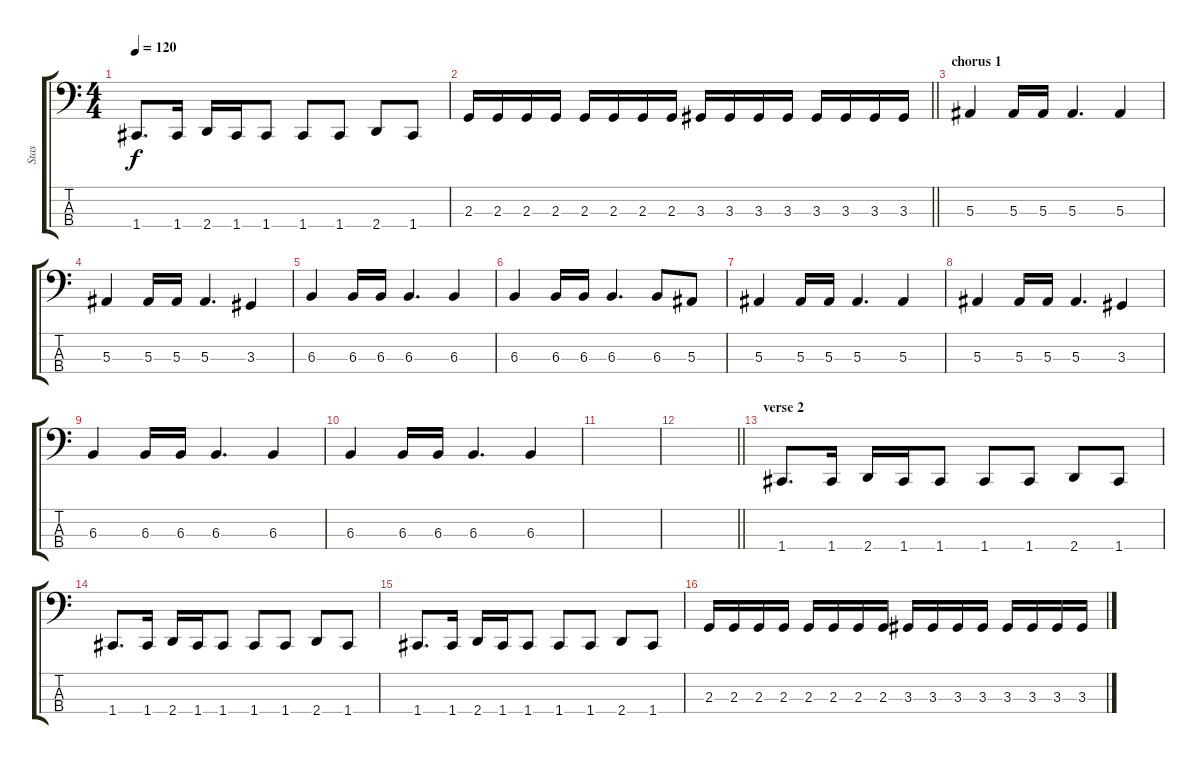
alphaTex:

\track ("Stas" "Stas") {instrument electricbasspick}
\staff {score tabs}
\tuning (Eb2 Bb1 F1 C1) {hide}
\ts (4 4)
\tempo 120
\clef f4
\ks c
1.4.8{d dy f} 1.4.16 2.4.16 1.4.16 1.4.8 1.4.8 1.4.8 2.4.8 1.4.8 |
\barLineRight lightlight
2.3.16 2.3.16 2.3.16 2.3.16 2.3.16 2.3.16 2.3.16 2.3.16 3.3.16 3.3.16 3.3.16 3.3.16 3.3.16 3.3.16 3.3.16 3.3.16 |
\section ("" "chorus 1")
5.3.4 5.3.16 5.3.16 5.3.4{d} 5.3.4 |
5.3.4 5.3.16 5.3.16 5.3.4{d} 3.3.4 |
6.3.4 6.3.16 6.3.16 6.3.4{d} 6.3.4 |
6.3.4 6.3.16 6.3.16 6.3.4{d} 6.3.8 5.3.8 |
5.3.4 5.3.16 5.3.16 5.3.4{d} 5.3.4 |
5.3.4 5.3.16 5.3.16 5.3.4{d} 3.3.4 |
6.3.4 6.3.16 6.3.16 6.3.4{d} 6.3.4 |
6.3.4 6.3.16 6.3.16 6.3.4{d} 6.3.4 |
|
\barLineRight lightlight
|
\section ("" "verse 2")
1.4.8{d} 1.4.16 2.4.16 1.4.16 1.4.8 1.4.8 1.4.8 2.4.8 1.4.8 |
1.4.8{d} 1.4.16 2.4.16 1.4.16 1.4.8 1.4.8 1.4.8 2.4.8 1.4.8 |
1.4.8{d} 1.4.16 2.4.16 1.4.16 1.4.8 1.4.8 1.4.8 2.4.8 1.4.8 |
2.3.16 2.3.16 2.3.16 2.3.16 2.3.16 2.3.16 2.3.16 2.3.16 3.3.16 3.3.16 3.3.16 3.3.16 3.3.16 3.3.16 3.3.16 3.3.16
